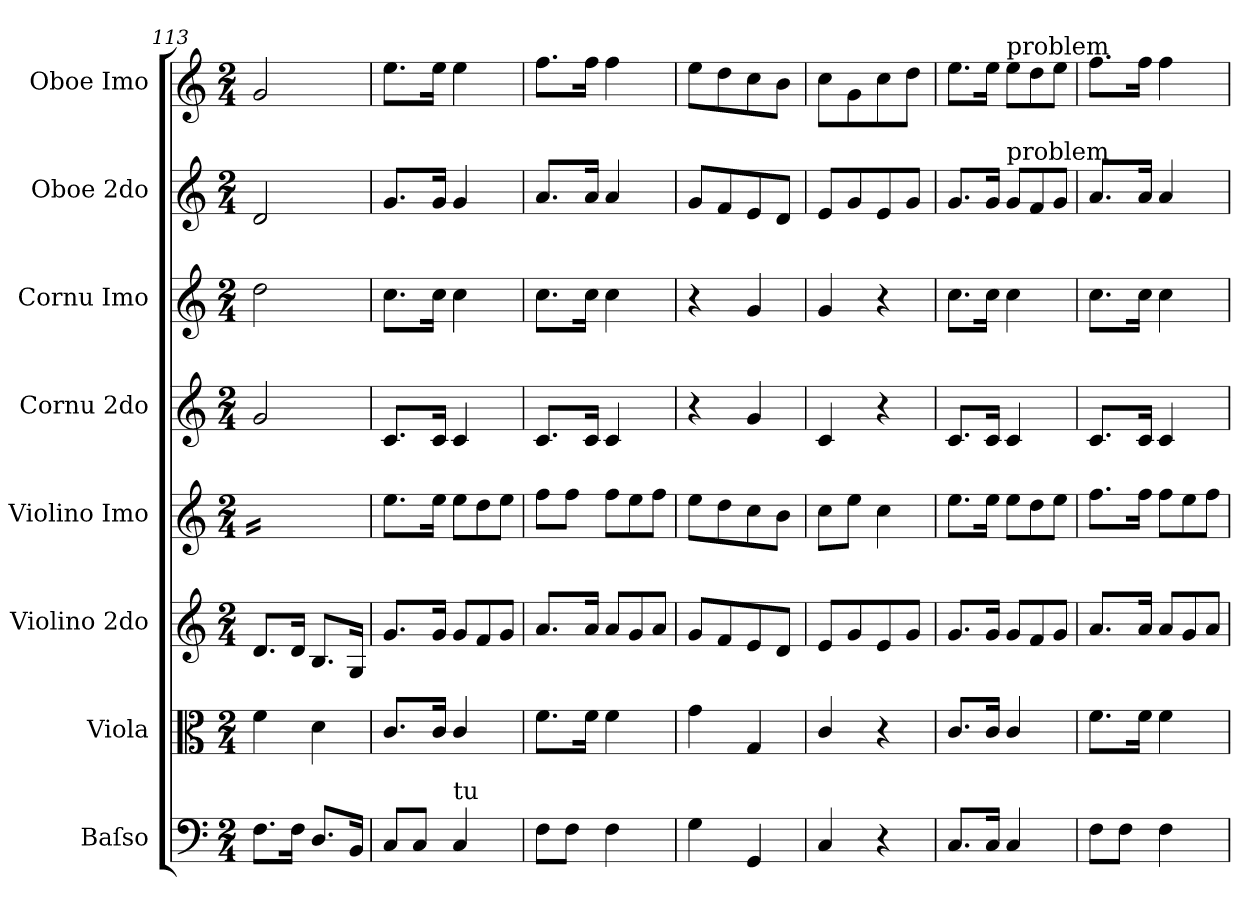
**kern	**kern	**kern	**kern	**kern	**kern	**kern	**kern
*part8	*part7	*part6	*part5	*part4	*part3	*part2	*part1
*staff8	*staff7	*staff6	*staff5	*staff4	*staff3	*staff2	*staff1
*I"Baſso	*I"Viola	*I"Violino 2do	*I"Violino Imo	*I"Cornu 2do	*I"Cornu Imo	*I"Oboe 2do	*I"Oboe Imo
*I'B	*I'Vla	*I'Vl 2	*I'Vl 1	*I'Cor 2	*I'Cor 1	*I'Ob 2	*I'Ob 1
*clefF4	*clefC3	*clefG2	*clefG2	*clefG2	*clefG2	*clefG2	*clefG2
*k[]	*k[]	*k[]	*k[]	*k[]	*k[]	*k[]	*k[]
*C:	*C:	*C:	*C:	*C:	*C:	*C:	*C:
*M2/4	*M2/4	*M2/4	*M2/4	*M2/4	*M2/4	*M2/4	*M2/4
=113	=113	=113	=113	=113	=113	=113	=113
*	*	*	*tremolo	*	*	*	*
8.F\L	4f\	8.d/L	16gyy/ 16ggyy/LL	2g/	2dd\	2d/	2g/
.	.	.	16gyy/ 16ggyy/	.	.	.	.
.	.	.	16gyy/ 16ggyy/	.	.	.	.
16F\Jk	.	16d/Jk	16gyy/ 16ggyy/	.	.	.	.
8.D/L	4d\	8.B/L	16gyy/ 16ggyy/	.	.	.	.
.	.	.	16gyy/ 16ggyy/	.	.	.	.
.	.	.	16gyy/ 16ggyy/	.	.	.	.
16BB/Jk	.	16G/Jk	16gyy/ 16ggyy/JJ	.	.	.	.
*	*	*	*Xtremolo	*	*	*	*
=114	=114	=114	=114	=114	=114	=114	=114
8C/L	8.c/L	8.g/L	8.ee\L	8.c/L	8.cc\L	8.g/L	8.ee\L
8C/J	.	.	.	.	.	.	.
.	16c/Jk	16g/Jk	16ee\Jk	16c/Jk	16cc\Jk	16g/Jk	16ee\Jk
*	*	*Xtuplet	*Xtuplet	*	*	*	*
!LO:TX:a:t=tu	!	!	!	!	!	!	!
4C/	4c/	12g/L	12ee\L	4c/	4cc\	4g/	4ee\
.	.	12f/	12dd\	.	.	.	.
.	.	12g/J	12ee\J	.	.	.	.
=115	=115	=115	=115	=115	=115	=115	=115
8F\L	8.f\L	8.a/L	8ff\L	8.c/L	8.cc\L	8.a/L	8.ff\L
8F\J	.	.	8ff\J	.	.	.	.
.	16f\Jk	16a/Jk	.	16c/Jk	16cc\Jk	16a/Jk	16ff\Jk
4F\	4f\	12a/L	12ff\L	4c/	4cc\	4a/	4ff\
.	.	12g/	12ee\	.	.	.	.
.	.	12a/J	12ff\J	.	.	.	.
=116	=116	=116	=116	=116	=116	=116	=116
4G\	4g\	8g/L	8ee\L	4r	4r	8g/L	8ee\L
.	.	8f/	8dd\	.	.	8f/	8dd\
4GG/	4G/	8e/	8cc\	4g/	4g/	8e/	8cc\
.	.	8d/J	8b\J	.	.	8d/J	8b\J
=117	=117	=117	=117	=117	=117	=117	=117
4C/	4c/	8e/L	8cc\L	4c/	4g/	8e/L	8cc\L
.	.	8g/	8ee\J	.	.	8g/	8g\
4r	4r	8e/	4cc\	4r	4r	8e/	8cc\
.	.	8g/J	.	.	.	8g/J	8dd\J
=118	=118	=118	=118	=118	=118	=118	=118
8.C/L	8.c/L	8.g/L	8.ee\L	8.c/L	8.cc\L	8.g/L	8.ee\L
16C/Jk	16c/Jk	16g/Jk	16ee\Jk	16c/Jk	16cc\Jk	16g/Jk	16ee\Jk
*	*	*	*	*	*	*Xtuplet	*Xtuplet
!	!	!	!	!	!	!	!LO:TX:a:t=problem
!	!	!	!	!	!	!LO:TX:a:t=problem	!
4C/	4c/	12g/L	12ee\L	4c/	4cc\	12g/L	12ee\L
.	.	12f/	12dd\	.	.	12f/	12dd\
.	.	12g/J	12ee\J	.	.	12g/J	12ee\J
=119	=119	=119	=119	=119	=119	=119	=119
8F\L	8.f\L	8.a/L	8.ff\L	8.c/L	8.cc\L	8.a/L	8.ff\L
8F\J	.	.	.	.	.	.	.
.	16f\Jk	16a/Jk	16ff\Jk	16c/Jk	16cc\Jk	16a/Jk	16ff\Jk
4F\	4f\	12a/L	12ff\L	4c/	4cc\	4a/	4ff\
.	.	12g/	12ee\	.	.	.	.
.	.	12a/J	12ff\J	.	.	.	.
=	=	=	=	=	=	=	=
*-	*-	*-	*-	*-	*-	*-	*-
